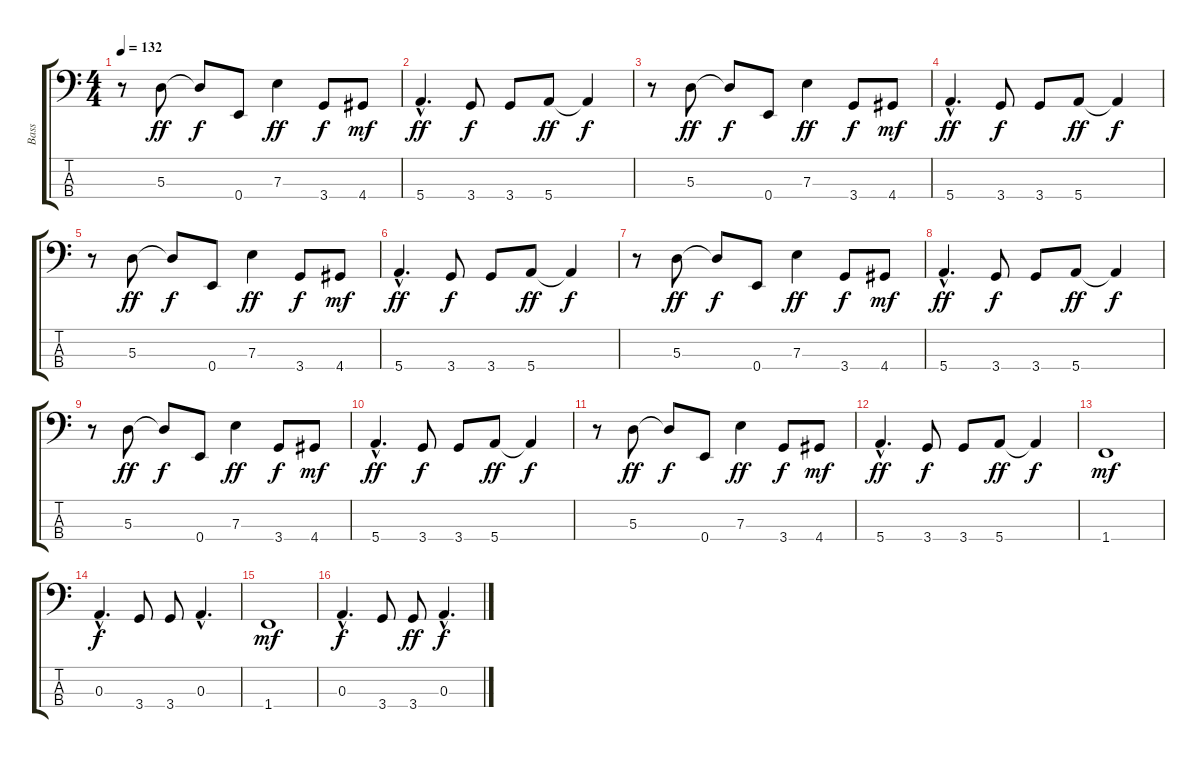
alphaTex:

\track ("Bass" "Bass") {instrument electricbasspick}
\staff {score tabs}
\tuning (G2 D2 A1 E1) {hide}
\ts (4 4)
\tempo 132
\clef f4
\ks c
r.8{dy f} 5.3.8{dy ff} 5.3{t}.8{dy f} 0.4.8 7.3.4{dy ff} 3.4.8{dy f} 4.4.8{dy mf} |
5.4{hac}.4{d dy ff} 3.4.8{dy f} 3.4.8 5.4.8{dy ff} 5.4{t}.4{dy f} |
r.8 5.3.8{dy ff} 5.3{t}.8{dy f} 0.4.8 7.3.4{dy ff} 3.4.8{dy f} 4.4.8{dy mf} |
5.4{hac}.4{d dy ff} 3.4.8{dy f} 3.4.8 5.4.8{dy ff} 5.4{t}.4{dy f} |
r.8 5.3.8{dy ff} 5.3{t}.8{dy f} 0.4.8 7.3.4{dy ff} 3.4.8{dy f} 4.4.8{dy mf} |
5.4{hac}.4{d dy ff} 3.4.8{dy f} 3.4.8 5.4.8{dy ff} 5.4{t}.4{dy f} |
r.8 5.3.8{dy ff} 5.3{t}.8{dy f} 0.4.8 7.3.4{dy ff} 3.4.8{dy f} 4.4.8{dy mf} |
5.4{hac}.4{d dy ff} 3.4.8{dy f} 3.4.8 5.4.8{dy ff} 5.4{t}.4{dy f} |
r.8 5.3.8{dy ff} 5.3{t}.8{dy f} 0.4.8 7.3.4{dy ff} 3.4.8{dy f} 4.4.8{dy mf} |
5.4{hac}.4{d dy ff} 3.4.8{dy f} 3.4.8 5.4.8{dy ff} 5.4{t}.4{dy f} |
r.8 5.3.8{dy ff} 5.3{t}.8{dy f} 0.4.8 7.3.4{dy ff} 3.4.8{dy f} 4.4.8{dy mf} |
5.4{hac}.4{d dy ff} 3.4.8{dy f} 3.4.8 5.4.8{dy ff} 5.4{t}.4{dy f} |
1.4.1{dy mf} |
0.3{hac}.4{d dy f} 3.4.8 3.4.8 0.3{hac}.4{d} |
1.4.1{dy mf} |
0.3{hac}.4{d dy f} 3.4.8 3.4.8{dy ff} 0.3{hac}.4{d dy f}
